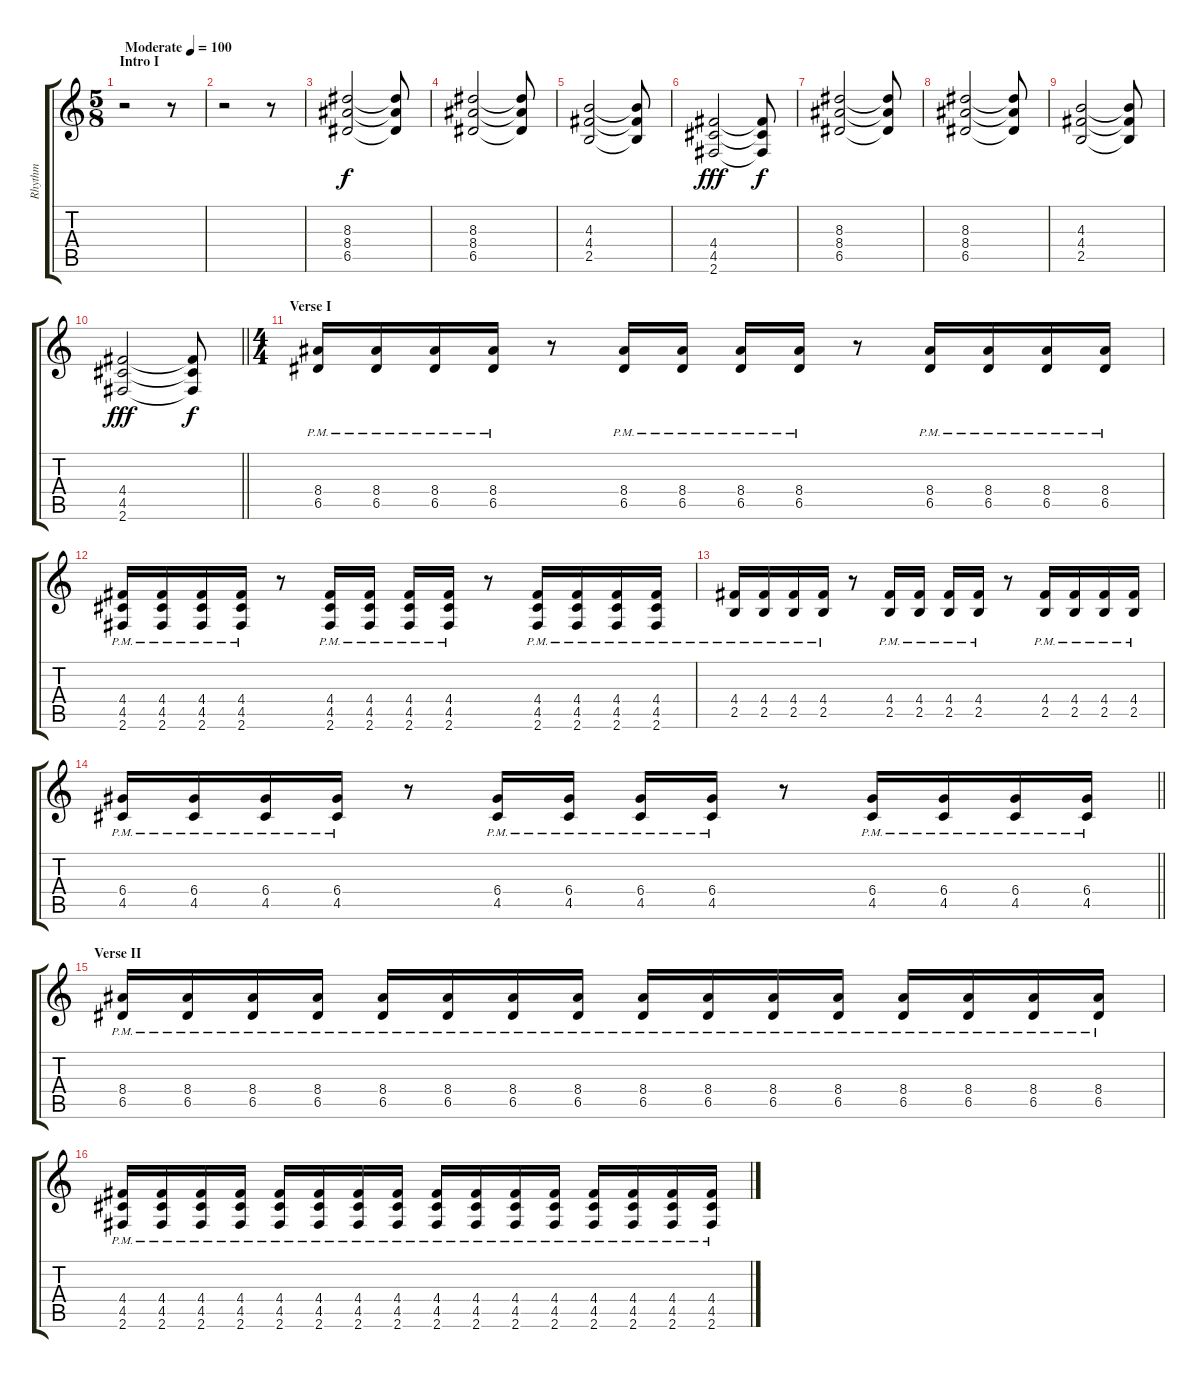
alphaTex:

\track ("Rhythm" "Rhythm") {instrument overdrivenguitar}
\staff {score tabs}
\tuning (E4 B3 G3 D3 A2 E2) {hide}
\ts (5 8)
\section ("" "Intro I")
\tempo (100 "Moderate")
\clef g2
\ks c
r.2{dy f instrument overdrivenguitar} r.8 |
r.2 r.8 |
(8.3 8.4 6.5).2 (8.3{t} 8.4{t} 6.5{t}).8 |
(8.3 8.4 6.5).2 (8.3{t} 8.4{t} 6.5{t}).8 |
(4.3 4.4 2.5).2 (4.3{t} 4.4{t} 2.5{t}).8 |
(4.4 4.5 2.6).2{dy fff} (4.4{t} 4.5{t} 2.6{t}).8{dy f} |
(8.3 8.4 6.5).2 (8.3{t} 8.4{t} 6.5{t}).8 |
(8.3 8.4 6.5).2 (8.3{t} 8.4{t} 6.5{t}).8 |
(4.3 4.4 2.5).2 (4.3{t} 4.4{t} 2.5{t}).8 |
\barLineRight lightlight
(4.4 4.5 2.6).2{dy fff} (4.4{t} 4.5{t} 2.6{t}).8{dy f} |
\ts (4 4)
\section ("" "Verse I")
(8.4{pm} 6.5{pm}).16 (8.4{pm} 6.5{pm}).16 (8.4{pm} 6.5{pm}).16 (8.4{pm} 6.5{pm}).16 r.8 (8.4{pm} 6.5{pm}).16 (8.4{pm} 6.5{pm}).16 (8.4{pm} 6.5{pm}).16 (8.4{pm} 6.5{pm}).16 r.8 (8.4{pm} 6.5{pm}).16 (8.4{pm} 6.5{pm}).16 (8.4{pm} 6.5{pm}).16 (8.4{pm} 6.5{pm}).16 |
(4.4{pm} 4.5{pm} 2.6{pm}).16 (4.4{pm} 4.5{pm} 2.6{pm}).16 (4.4{pm} 4.5{pm} 2.6{pm}).16 (4.4{pm} 4.5{pm} 2.6{pm}).16 r.8 (4.4{pm} 4.5{pm} 2.6{pm}).16 (4.4{pm} 4.5{pm} 2.6{pm}).16 (4.4{pm} 4.5{pm} 2.6{pm}).16 (4.4{pm} 4.5{pm} 2.6{pm}).16 r.8 (4.4{pm} 4.5{pm} 2.6{pm}).16 (4.4{pm} 4.5{pm} 2.6{pm}).16 (4.4{pm} 4.5{pm} 2.6{pm}).16 (4.4{pm} 4.5{pm} 2.6{pm}).16 |
(4.4{pm} 2.5{pm}).16 (4.4{pm} 2.5{pm}).16 (4.4{pm} 2.5{pm}).16 (4.4{pm} 2.5{pm}).16 r.8 (4.4{pm} 2.5{pm}).16 (4.4{pm} 2.5{pm}).16 (4.4{pm} 2.5{pm}).16 (4.4{pm} 2.5{pm}).16 r.8 (4.4{pm} 2.5{pm}).16 (4.4{pm} 2.5{pm}).16 (4.4{pm} 2.5{pm}).16 (4.4{pm} 2.5{pm}).16 |
\barLineRight lightlight
(6.4{pm} 4.5{pm}).16 (6.4{pm} 4.5{pm}).16 (6.4{pm} 4.5{pm}).16 (6.4{pm} 4.5{pm}).16 r.8 (6.4{pm} 4.5{pm}).16 (6.4{pm} 4.5{pm}).16 (6.4{pm} 4.5{pm}).16 (6.4{pm} 4.5{pm}).16 r.8 (6.4{pm} 4.5{pm}).16 (6.4{pm} 4.5{pm}).16 (6.4{pm} 4.5{pm}).16 (6.4{pm} 4.5{pm}).16 |
\section ("" "Verse II")
(8.4{pm} 6.5{pm}).16 (8.4{pm} 6.5{pm}).16 (8.4{pm} 6.5{pm}).16 (8.4{pm} 6.5{pm}).16 (8.4{pm} 6.5{pm}).16 (8.4{pm} 6.5{pm}).16 (8.4{pm} 6.5{pm}).16 (8.4{pm} 6.5{pm}).16 (8.4{pm} 6.5{pm}).16 (8.4{pm} 6.5{pm}).16 (8.4{pm} 6.5{pm}).16 (8.4{pm} 6.5{pm}).16 (8.4{pm} 6.5{pm}).16 (8.4{pm} 6.5{pm}).16 (8.4{pm} 6.5{pm}).16 (8.4{pm} 6.5{pm}).16 |
(4.4{pm} 4.5{pm} 2.6{pm}).16 (4.4{pm} 4.5{pm} 2.6{pm}).16 (4.4{pm} 4.5{pm} 2.6{pm}).16 (4.4{pm} 4.5{pm} 2.6{pm}).16 (4.4{pm} 4.5{pm} 2.6{pm}).16 (4.4{pm} 4.5{pm} 2.6{pm}).16 (4.4{pm} 4.5{pm} 2.6{pm}).16 (4.4{pm} 4.5{pm} 2.6{pm}).16 (4.4{pm} 4.5{pm} 2.6{pm}).16 (4.4{pm} 4.5{pm} 2.6{pm}).16 (4.4{pm} 4.5{pm} 2.6{pm}).16 (4.4{pm} 4.5{pm} 2.6{pm}).16 (4.4{pm} 4.5{pm} 2.6{pm}).16 (4.4{pm} 4.5{pm} 2.6{pm}).16 (4.4{pm} 4.5{pm} 2.6{pm}).16 (4.4{pm} 4.5{pm} 2.6{pm}).16
